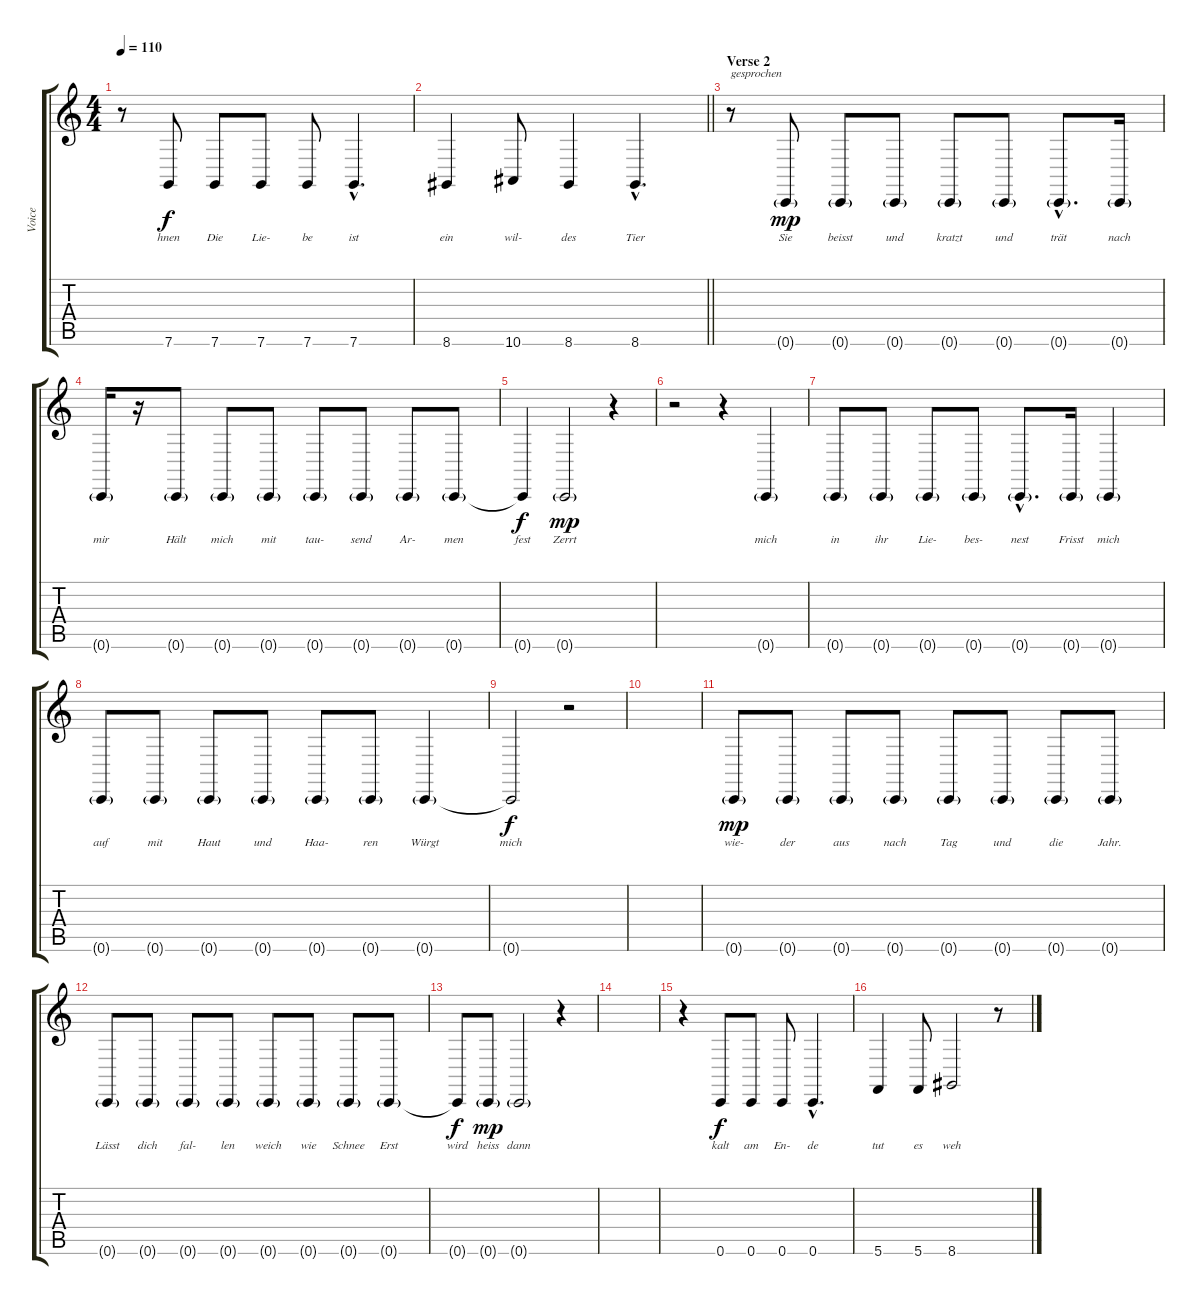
\track ("Voice" "Voice") {instrument tuba}
\staff {score tabs}
\tuning (D4 A3 F3 C3 G2 C2) {hide}
\ts (4 4)
\tempo 110
\clef g2
\ks c
r.8{dy f} 7.6.8{lyrics (0 "hnen") lyrics (1 "") lyrics (2 "") lyrics (3 "") lyrics (4 "")} 7.6.8{lyrics (0 "Die") lyrics (1 "") lyrics (2 "") lyrics (3 "") lyrics (4 "")} 7.6.8{lyrics (0 "Lie-") lyrics (1 "") lyrics (2 "") lyrics (3 "") lyrics (4 "")} 7.6.8{lyrics (0 "be") lyrics (1 "") lyrics (2 "") lyrics (3 "") lyrics (4 "")} 7.6{hac}.4{d lyrics (0 "ist") lyrics (1 "") lyrics (2 "") lyrics (3 "") lyrics (4 "")} |
\barLineRight lightlight
8.6.4{lyrics (0 "ein") lyrics (1 "") lyrics (2 "") lyrics (3 "") lyrics (4 "")} 10.6.8{lyrics (0 "wil-") lyrics (1 "") lyrics (2 "") lyrics (3 "") lyrics (4 "")} 8.6.4{lyrics (0 "des") lyrics (1 "") lyrics (2 "") lyrics (3 "") lyrics (4 "")} 8.6{hac}.4{d lyrics (0 "Tier") lyrics (1 "") lyrics (2 "") lyrics (3 "") lyrics (4 "")} |
\section ("" "Verse 2")
r.8{txt "gesprochen"} 0.6{g}.8{lyrics (0 "Sie") lyrics (1 "") lyrics (2 "") lyrics (3 "") lyrics (4 "") dy mp} 0.6{g}.8{lyrics (0 "beisst") lyrics (1 "") lyrics (2 "") lyrics (3 "") lyrics (4 "")} 0.6{g}.8{lyrics (0 "und") lyrics (1 "") lyrics (2 "") lyrics (3 "") lyrics (4 "")} 0.6{g}.8{lyrics (0 "kratzt") lyrics (1 "") lyrics (2 "") lyrics (3 "") lyrics (4 "")} 0.6{g}.8{lyrics (0 "und") lyrics (1 "") lyrics (2 "") lyrics (3 "") lyrics (4 "")} 0.6{g hac}.8{d lyrics (0 "trät") lyrics (1 "") lyrics (2 "") lyrics (3 "") lyrics (4 "")} 0.6{g}.16{lyrics (0 "nach") lyrics (1 "") lyrics (2 "") lyrics (3 "") lyrics (4 "")} |
0.6{g}.16{lyrics (0 "mir") lyrics (1 "") lyrics (2 "") lyrics (3 "") lyrics (4 "")} r.16 0.6{g}.8{lyrics (0 "Hält") lyrics (1 "") lyrics (2 "") lyrics (3 "") lyrics (4 "")} 0.6{g}.8{lyrics (0 "mich") lyrics (1 "") lyrics (2 "") lyrics (3 "") lyrics (4 "")} 0.6{g}.8{lyrics (0 "mit") lyrics (1 "") lyrics (2 "") lyrics (3 "") lyrics (4 "")} 0.6{g}.8{lyrics (0 "tau-") lyrics (1 "") lyrics (2 "") lyrics (3 "") lyrics (4 "")} 0.6{g}.8{lyrics (0 "send") lyrics (1 "") lyrics (2 "") lyrics (3 "") lyrics (4 "")} 0.6{g}.8{lyrics (0 "Ar-") lyrics (1 "") lyrics (2 "") lyrics (3 "") lyrics (4 "")} 0.6{g}.8{lyrics (0 "men") lyrics (1 "") lyrics (2 "") lyrics (3 "") lyrics (4 "")} |
0.6{t}.4{lyrics (0 "fest") lyrics (1 "") lyrics (2 "") lyrics (3 "") lyrics (4 "") dy f} 0.6{g}.2{lyrics (0 "Zerrt") lyrics (1 "") lyrics (2 "") lyrics (3 "") lyrics (4 "") dy mp} r.4 |
r.2 r.4 0.6{g}.4{lyrics (0 "mich") lyrics (1 "") lyrics (2 "") lyrics (3 "") lyrics (4 "")} |
0.6{g}.8{lyrics (0 "in") lyrics (1 "") lyrics (2 "") lyrics (3 "") lyrics (4 "")} 0.6{g}.8{lyrics (0 "ihr") lyrics (1 "") lyrics (2 "") lyrics (3 "") lyrics (4 "")} 0.6{g}.8{lyrics (0 "Lie-") lyrics (1 "") lyrics (2 "") lyrics (3 "") lyrics (4 "")} 0.6{g}.8{lyrics (0 "bes-") lyrics (1 "") lyrics (2 "") lyrics (3 "") lyrics (4 "")} 0.6{g hac}.8{d lyrics (0 "nest") lyrics (1 "") lyrics (2 "") lyrics (3 "") lyrics (4 "")} 0.6{g}.16{lyrics (0 "Frisst") lyrics (1 "") lyrics (2 "") lyrics (3 "") lyrics (4 "")} 0.6{g}.4{lyrics (0 "mich") lyrics (1 "") lyrics (2 "") lyrics (3 "") lyrics (4 "")} |
0.6{g}.8{lyrics (0 "auf") lyrics (1 "") lyrics (2 "") lyrics (3 "") lyrics (4 "")} 0.6{g}.8{lyrics (0 "mit") lyrics (1 "") lyrics (2 "") lyrics (3 "") lyrics (4 "")} 0.6{g}.8{lyrics (0 "Haut") lyrics (1 "") lyrics (2 "") lyrics (3 "") lyrics (4 "")} 0.6{g}.8{lyrics (0 "und") lyrics (1 "") lyrics (2 "") lyrics (3 "") lyrics (4 "")} 0.6{g}.8{lyrics (0 "Haa-") lyrics (1 "") lyrics (2 "") lyrics (3 "") lyrics (4 "")} 0.6{g}.8{lyrics (0 "ren") lyrics (1 "") lyrics (2 "") lyrics (3 "") lyrics (4 "")} 0.6{g}.4{lyrics (0 "Würgt") lyrics (1 "") lyrics (2 "") lyrics (3 "") lyrics (4 "")} |
0.6{t}.2{lyrics (0 "mich") lyrics (1 "") lyrics (2 "") lyrics (3 "") lyrics (4 "") dy f} r.2 |
|
0.6{g}.8{lyrics (0 "wie-") lyrics (1 "") lyrics (2 "") lyrics (3 "") lyrics (4 "") dy mp} 0.6{g}.8{lyrics (0 "der") lyrics (1 "") lyrics (2 "") lyrics (3 "") lyrics (4 "")} 0.6{g}.8{lyrics (0 "aus") lyrics (1 "") lyrics (2 "") lyrics (3 "") lyrics (4 "")} 0.6{g}.8{lyrics (0 "nach") lyrics (1 "") lyrics (2 "") lyrics (3 "") lyrics (4 "")} 0.6{g}.8{lyrics (0 "Tag") lyrics (1 "") lyrics (2 "") lyrics (3 "") lyrics (4 "")} 0.6{g}.8{lyrics (0 "und") lyrics (1 "") lyrics (2 "") lyrics (3 "") lyrics (4 "")} 0.6{g}.8{lyrics (0 "die") lyrics (1 "") lyrics (2 "") lyrics (3 "") lyrics (4 "")} 0.6{g}.8{lyrics (0 "Jahr.") lyrics (1 "") lyrics (2 "") lyrics (3 "") lyrics (4 "")} |
0.6{g}.8{lyrics (0 "Lässt") lyrics (1 "") lyrics (2 "") lyrics (3 "") lyrics (4 "")} 0.6{g}.8{lyrics (0 "dich") lyrics (1 "") lyrics (2 "") lyrics (3 "") lyrics (4 "")} 0.6{g}.8{lyrics (0 "fal-") lyrics (1 "") lyrics (2 "") lyrics (3 "") lyrics (4 "")} 0.6{g}.8{lyrics (0 "len") lyrics (1 "") lyrics (2 "") lyrics (3 "") lyrics (4 "")} 0.6{g}.8{lyrics (0 "weich") lyrics (1 "") lyrics (2 "") lyrics (3 "") lyrics (4 "")} 0.6{g}.8{lyrics (0 "wie") lyrics (1 "") lyrics (2 "") lyrics (3 "") lyrics (4 "")} 0.6{g}.8{lyrics (0 "Schnee") lyrics (1 "") lyrics (2 "") lyrics (3 "") lyrics (4 "")} 0.6{g}.8{lyrics (0 "Erst") lyrics (1 "") lyrics (2 "") lyrics (3 "") lyrics (4 "")} |
0.6{t}.8{lyrics (0 "wird") lyrics (1 "") lyrics (2 "") lyrics (3 "") lyrics (4 "") dy f} 0.6{g}.8{lyrics (0 "heiss") lyrics (1 "") lyrics (2 "") lyrics (3 "") lyrics (4 "") dy mp} 0.6{g}.2{lyrics (0 "dann") lyrics (1 "") lyrics (2 "") lyrics (3 "") lyrics (4 "")} r.4 |
|
r.4 0.6.8{lyrics (0 "kalt") lyrics (1 "") lyrics (2 "") lyrics (3 "") lyrics (4 "") dy f} 0.6.8{lyrics (0 "am") lyrics (1 "") lyrics (2 "") lyrics (3 "") lyrics (4 "")} 0.6.8{lyrics (0 "En-") lyrics (1 "") lyrics (2 "") lyrics (3 "") lyrics (4 "")} 0.6{hac}.4{d lyrics (0 "de") lyrics (1 "") lyrics (2 "") lyrics (3 "") lyrics (4 "")} |
5.6.4{lyrics (0 "tut") lyrics (1 "") lyrics (2 "") lyrics (3 "") lyrics (4 "")} 5.6.8{lyrics (0 "es") lyrics (1 "") lyrics (2 "") lyrics (3 "") lyrics (4 "")} 8.6.2{lyrics (0 "weh") lyrics (1 "") lyrics (2 "") lyrics (3 "") lyrics (4 "")} r.8
